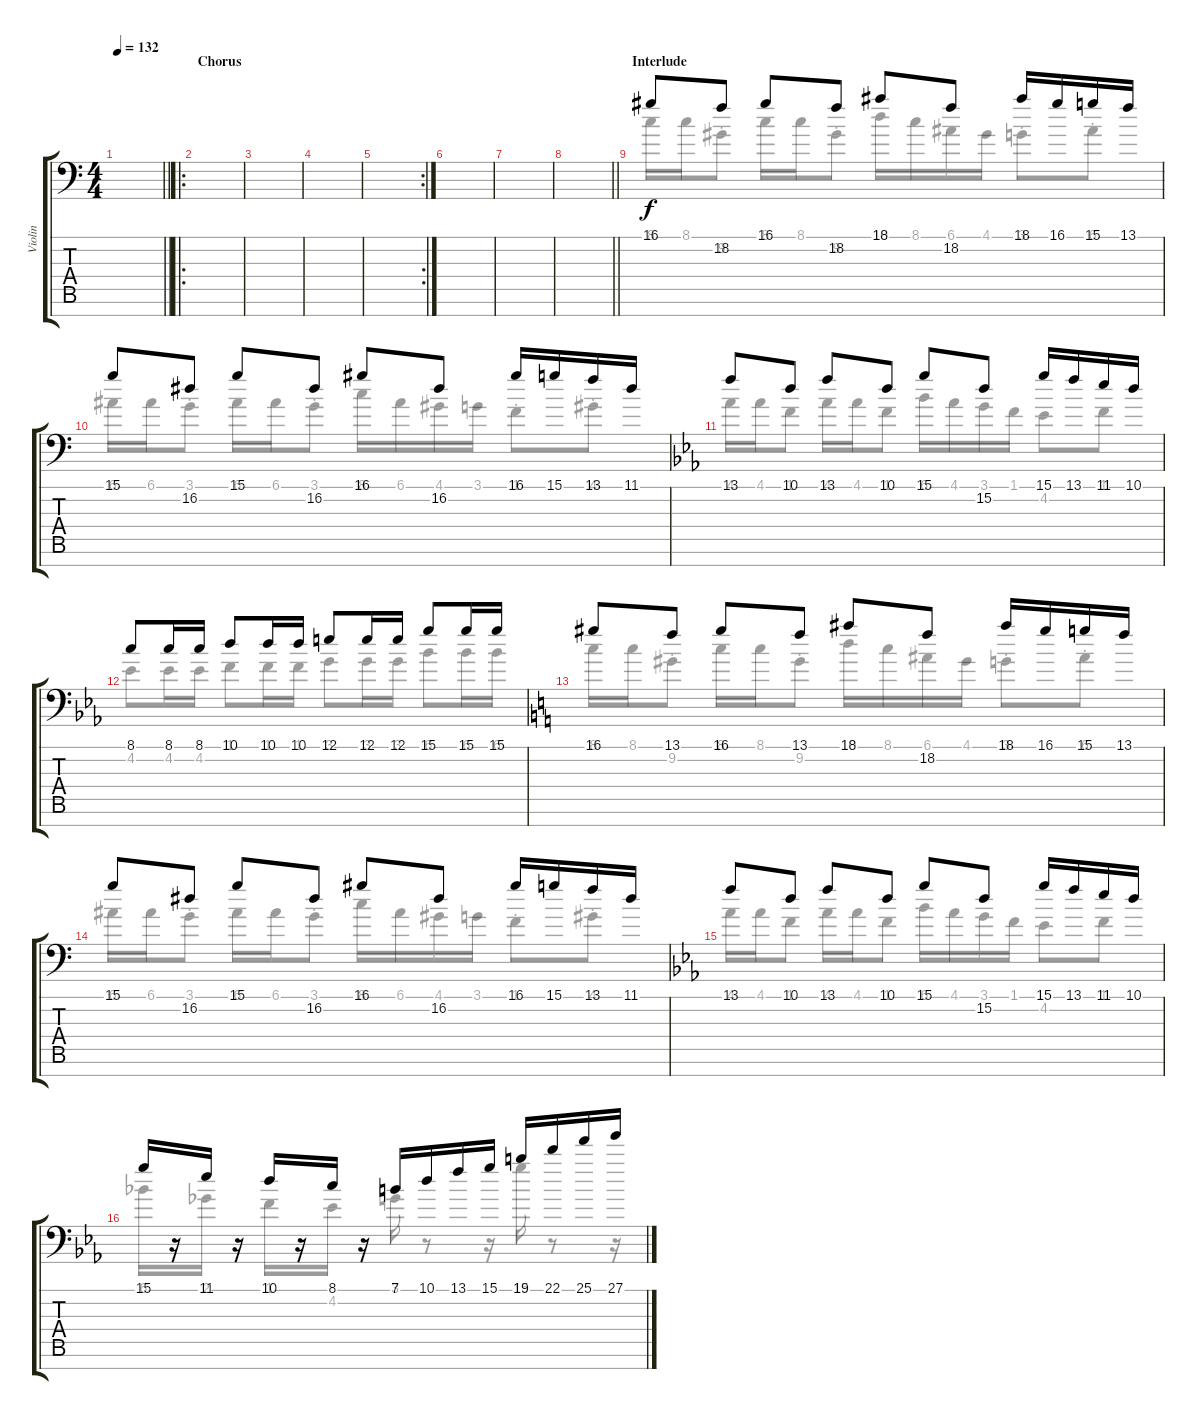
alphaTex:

\track ("Violin" "Violin") {instrument violin}
\staff {score tabs}
\tuning (E4 B3 G3 D3 A2 E2 B0) {hide}
\voice
\ts (4 4)
\tempo 132
\clef f4
\barLineRight lightlight
\ks c
|
\ro
\section ("" "Chorus")
|
|
|
\rc 2
|
|
|
\barLineRight lightlight
|
\section ("" "Interlude")
16.1.8 18.2.8 16.1.8 18.2.8 18.1.8 18.2.8 18.1.16 16.1.16 15.1.16 13.1.16 |
15.1.8 16.2.8 15.1.8 16.2.8 16.1.8 16.2.8 16.1.16 15.1.16 13.1.16 11.1.16 |
\ks eb
13.1.8 10.1.8 13.1.8 10.1.8 15.1.8 15.2.8 15.1.16 13.1.16 11.1.16 10.1.16 |
8.1.8 8.1.16 8.1.16 10.1.8 10.1.16 10.1.16 12.1.8 12.1.16 12.1.16 15.1.8 15.1.16 15.1.16 |
\ks c
16.1.8 13.1.8 16.1.8 13.1.8 18.1.8 18.2.8 18.1.16 16.1.16 15.1.16 13.1.16 |
15.1.8 16.2.8 15.1.8 16.2.8 16.1.8 16.2.8 16.1.16 15.1.16 13.1.16 11.1.16 |
\ks eb
13.1.8 10.1.8 13.1.8 10.1.8 15.1.8 15.2.8 15.1.16 13.1.16 11.1.16 10.1.16 |
15.1.16 r.16 11.1.16 r.16 10.1.16 r.16 8.1.16 r.16 7.1.16 10.1.16 13.1.16 15.1.16 19.1.16 22.1.16 25.1.16 27.1.16
\voice
\clef f4
\ottava regular
\simile none
\barLineRight lightlight
\ks c
|
|
|
|
|
|
|
\barLineRight lightlight
|
8.1.16 8.1.16 9.2{st}.8 8.1.16 8.1.16 9.2{st}.8 10.1.16 8.1.16 6.1.16 4.1.16 3.1{st}.8 6.1{st}.8 |
6.1.16 6.1.16 3.1{st}.8 6.1.16 6.1.16 3.1{st}.8 8.1.16 6.1.16 4.1.16 3.1.16 1.1{st}.8 4.1{st}.8 |
\ks eb
4.1.16 4.1.16 1.1.8 4.1.16 4.1.16 1.1.8 6.1.16 4.1.16 3.1.16 1.1.16 4.2.8 1.1.8 |
4.2.8 4.2.16 4.2.16 1.1.8 1.1.16 1.1.16 3.1.8 3.1.16 3.1.16 6.1.8 6.1.16 6.1.16 |
\ks c
8.1.16 8.1.16 9.2{st}.8 8.1.16 8.1.16 9.2{st}.8 10.1.16 8.1.16 6.1.16 4.1.16 3.1{st}.8 6.1{st}.8 |
6.1.16 6.1.16 3.1{st}.8 6.1.16 6.1.16 3.1{st}.8 8.1.16 6.1.16 4.1.16 3.1.16 1.1{st}.8 4.1{st}.8 |
\ks eb
4.1.16 4.1.16 1.1.8 4.1.16 4.1.16 1.1.8 6.1.16 4.1.16 3.1.16 1.1.16 4.2.8 1.1.8 |
6.1.16 r.16 2.1.16 r.16 1.1.16 r.16 4.2.16 r.16 3.1.16 r.8 r.16 15.1.16 r.8 r.16
